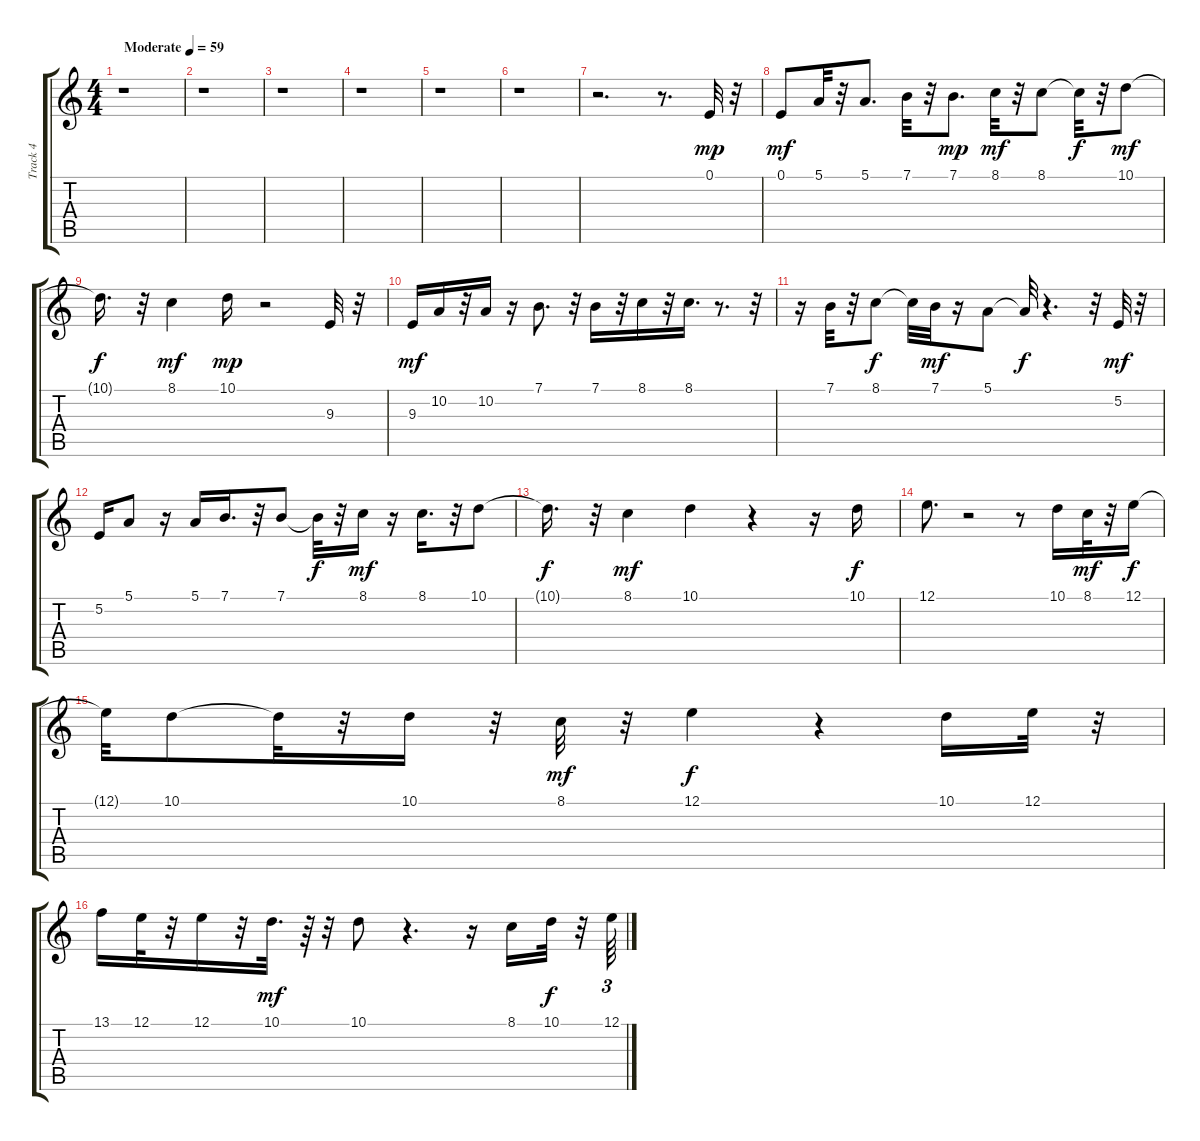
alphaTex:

\track ("Track 4" "Track 4") {instrument vibraphone}
\staff {score tabs}
\tuning (E4 B3 G3 D3 A2 E2) {hide}
\ts (4 4)
\tempo (59 "Moderate")
\clef g2
\ks c
r.1{dy mp instrument vibraphone} |
r.1 |
r.1 |
r.1 |
r.1 |
r.1 |
r.2{d} r.8{d} 0.1.32 r.32 |
0.1.8{dy mf} 5.1.32 r.32 5.1.8{d} 7.1.32 r.32 7.1.8{d dy mp} 8.1.32{dy mf} r.32 8.1.8 8.1{t}.32{dy f} r.32 10.1.8{dy mf} |
10.1{t}.16{d dy f} r.32 8.1.4{dy mf} 10.1.16{dy mp} r.2 9.3.32 r.32 |
9.3.16{dy mf} 10.2.16 r.32 10.2.16 r.16 7.1.8{d} r.32 7.1.16 r.32 8.1.16 r.32 8.1.16{d} r.8{d} r.32 |
r.16 7.1.32 r.32 8.1.8{dy f} 8.1{t}.32 7.1.32{dy mf} r.16 5.1.8 5.1{t}.32{dy f} r.4{d} r.32 5.2.32{dy mf} r.32 |
5.2.16 5.1.8 r.16 5.1.16 7.1.16{d} r.32 7.1.8 7.1{t}.32{dy f} r.32 8.1.16{dy mf} r.16 8.1.16{d} r.32 10.1.8 |
10.1{t}.16{d dy f} r.32 8.1.4{dy mf} 10.1.4 r.4 r.16 10.1.16{dy f} |
12.1.8{d} r.2 r.8 10.1.16 8.1.32{dy mf} r.32 12.1.16{dy f} |
12.1{t}.32 10.1.8 10.1{t}.32 r.32 10.1.16 r.32 8.1.32{dy mf} r.32 12.1.4{dy f} r.4 10.1.16 12.1.32 r.32 |
13.1.16 12.1.32 r.32 12.1.16 r.32 10.1.32{d dy mf} r.64 r.32 10.1.8 r.4{d} r.16 8.1.16 10.1.32{dy f} r.32 12.1.64{tu (3 2)}
